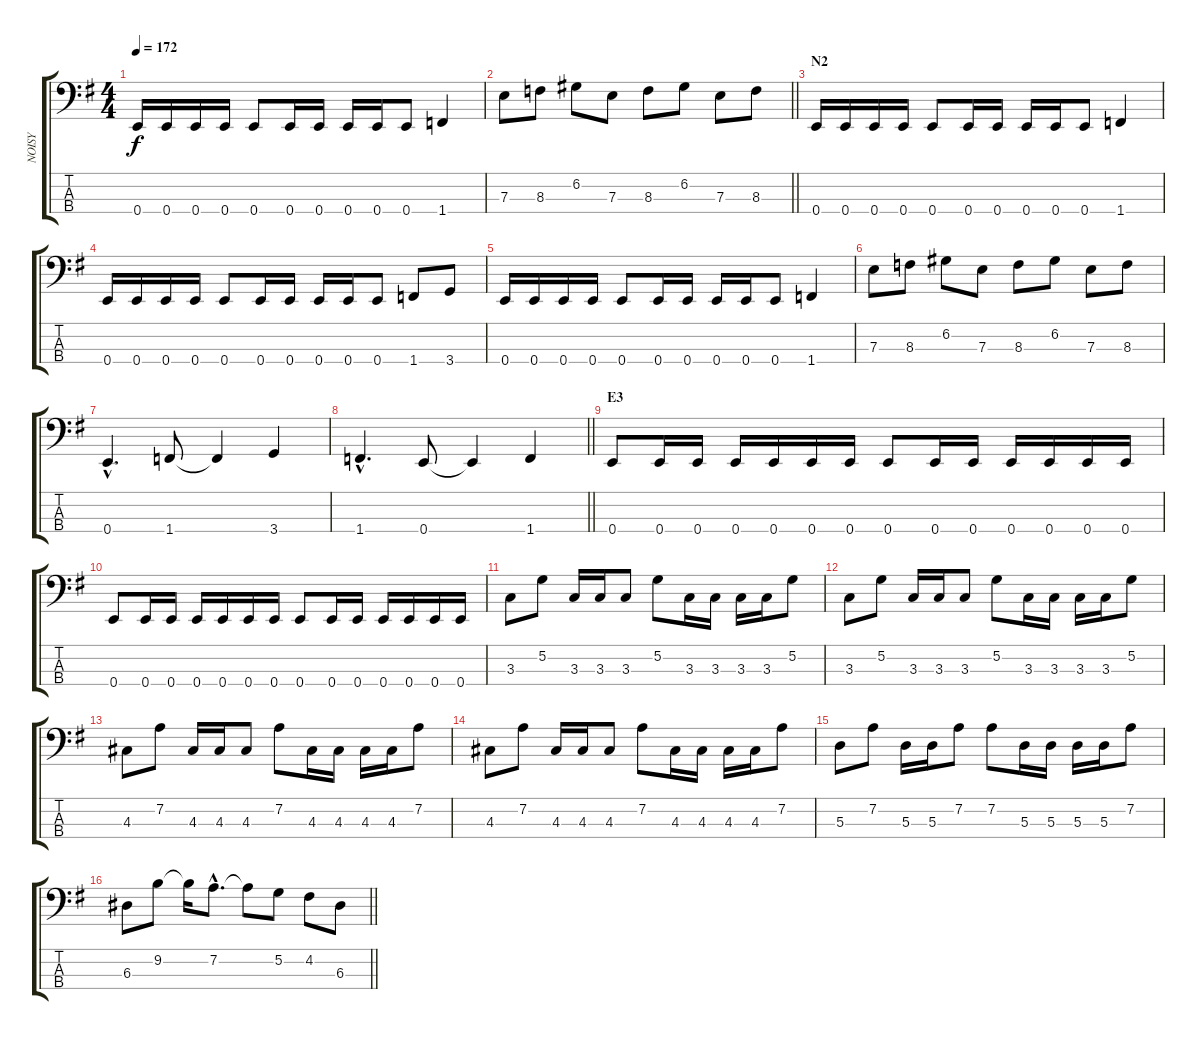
\track ("NOISY" "NOISY") {instrument electricbasspick}
\staff {score tabs}
\tuning (G2 D2 A1 E1) {hide}
\ts (4 4)
\tempo 172
\clef f4
\ks g
0.4.16{dy f} 0.4.16 0.4.16 0.4.16 0.4.8 0.4.16 0.4.16 0.4.16 0.4.16 0.4.8 1.4.4 |
\barLineRight lightlight
7.3.8 8.3.8 6.2.8 7.3.8 8.3.8 6.2.8 7.3.8 8.3.8 |
\section ("" "N2")
0.4.16 0.4.16 0.4.16 0.4.16 0.4.8 0.4.16 0.4.16 0.4.16 0.4.16 0.4.8 1.4.4 |
0.4.16 0.4.16 0.4.16 0.4.16 0.4.8 0.4.16 0.4.16 0.4.16 0.4.16 0.4.8 1.4.8 3.4.8 |
0.4.16 0.4.16 0.4.16 0.4.16 0.4.8 0.4.16 0.4.16 0.4.16 0.4.16 0.4.8 1.4.4 |
7.3.8 8.3.8 6.2.8 7.3.8 8.3.8 6.2.8 7.3.8 8.3.8 |
0.4{hac}.4{d} 1.4.8 1.4{t}.4 3.4.4 |
\barLineRight lightlight
1.4{hac}.4{d} 0.4.8 0.4{t}.4 1.4.4 |
\section ("" "E3")
0.4.8 0.4.16 0.4.16 0.4.16 0.4.16 0.4.16 0.4.16 0.4.8 0.4.16 0.4.16 0.4.16 0.4.16 0.4.16 0.4.16 |
0.4.8 0.4.16 0.4.16 0.4.16 0.4.16 0.4.16 0.4.16 0.4.8 0.4.16 0.4.16 0.4.16 0.4.16 0.4.16 0.4.16 |
3.3.8 5.2.8 3.3.16 3.3.16 3.3.8 5.2.8 3.3.16 3.3.16 3.3.16 3.3.16 5.2.8 |
3.3.8 5.2.8 3.3.16 3.3.16 3.3.8 5.2.8 3.3.16 3.3.16 3.3.16 3.3.16 5.2.8 |
4.3.8 7.2.8 4.3.16 4.3.16 4.3.8 7.2.8 4.3.16 4.3.16 4.3.16 4.3.16 7.2.8 |
4.3.8 7.2.8 4.3.16 4.3.16 4.3.8 7.2.8 4.3.16 4.3.16 4.3.16 4.3.16 7.2.8 |
5.3.8 7.2.8 5.3.16 5.3.16 7.2.8 7.2.8 5.3.16 5.3.16 5.3.16 5.3.16 7.2.8 |
\barLineRight lightlight
6.3.8 9.2.8 9.2{t}.16 7.2{hac}.8{d} 7.2{t}.8 5.2.8 4.2.8 6.3.8
